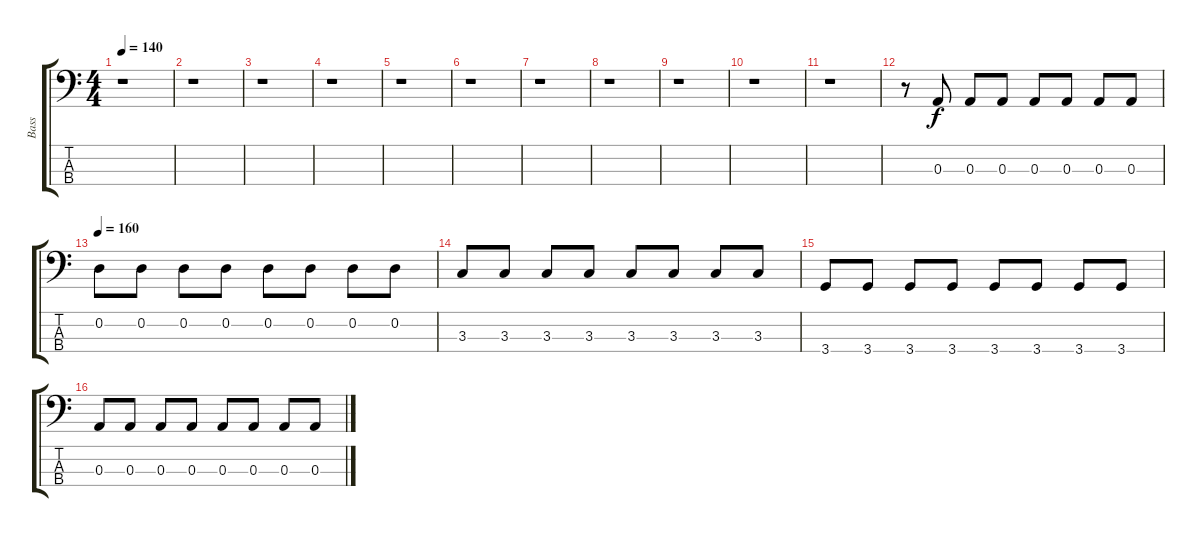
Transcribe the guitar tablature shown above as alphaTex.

\track ("Bass" "Bass") {instrument fretlessbass}
\staff {score tabs}
\tuning (G2 D2 A1 E1) {hide}
\ts (4 4)
\tempo 140
\clef f4
\ks c
r.1{dy f} |
r.1 |
r.1 |
r.1 |
r.1 |
r.1 |
r.1 |
r.1 |
r.1 |
r.1 |
r.1 |
r.8 0.3.8 0.3.8 0.3.8 0.3.8 0.3.8 0.3.8 0.3.8 |
\tempo 160
0.2.8 0.2.8 0.2.8 0.2.8 0.2.8 0.2.8 0.2.8 0.2.8 |
3.3.8 3.3.8 3.3.8 3.3.8 3.3.8 3.3.8 3.3.8 3.3.8 |
3.4.8 3.4.8 3.4.8 3.4.8 3.4.8 3.4.8 3.4.8 3.4.8 |
0.3.8 0.3.8 0.3.8 0.3.8 0.3.8 0.3.8 0.3.8 0.3.8
